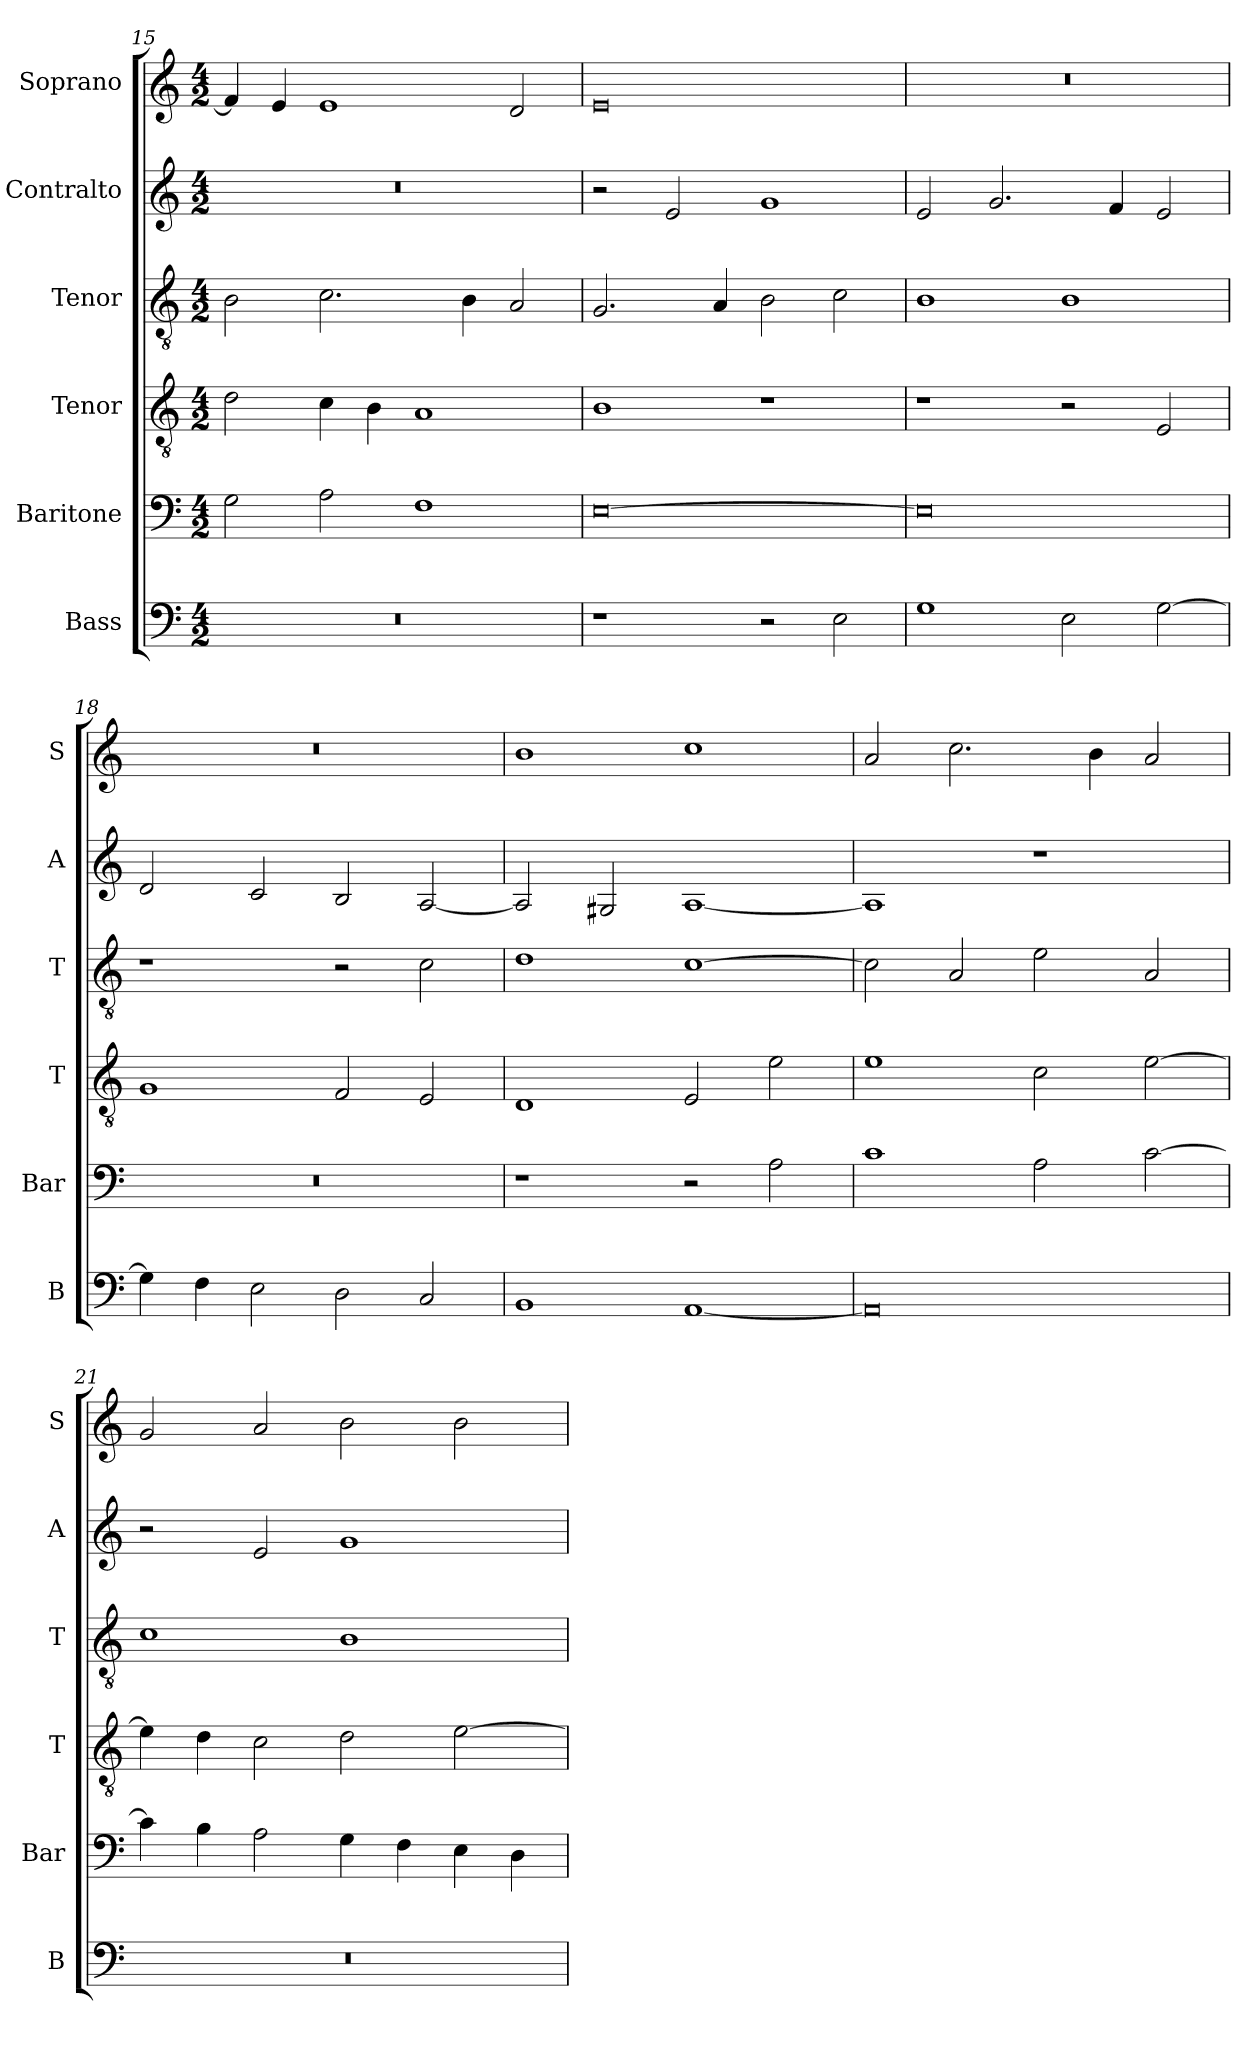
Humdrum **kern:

**kern	**kern	**kern	**kern	**kern	**kern
*part6	*part5	*part4	*part3	*part2	*part1
*staff6	*staff5	*staff4	*staff3	*staff2	*staff1
*I"Bass	*I"Baritone	*I"Tenor	*I"Tenor	*I"Contralto	*I"Soprano
*I'B	*I'Bar	*I'T	*I'T	*I'A	*I'S
*clefF4	*clefF4	*clefGv2	*clefGv2	*clefG2	*clefG2
*k[]	*k[]	*k[]	*k[]	*k[]	*k[]
*E:phr	*E:phr	*E:phr	*E:phr	*E:phr	*E:phr
*M4/2	*M4/2	*M4/2	*M4/2	*M4/2	*M4/2
=15	=15	=15	=15	=15	=15
0r	2G	2d	2B	0r	4f]
.	.	.	.	.	4e
.	2A	4c	2.c	.	1e
.	.	4B	.	.	.
.	1F	1A	.	.	.
.	.	.	4B	.	.
.	.	.	2A	.	2d
=16	=16	=16	=16	=16	=16
1r	[0E	1B	2.G	2r	0e
.	.	.	.	2e	.
.	.	.	4A	.	.
2r	.	1r	2B	1g	.
2E	.	.	2c	.	.
=17	=17	=17	=17	=17	=17
1G	0E]	1r	1B	2e	0r
.	.	.	.	2.g	.
2E	.	2r	1B	.	.
.	.	.	.	4f	.
[2G	.	2E	.	2e	.
=18	=18	=18	=18	=18	=18
4G]	0r	1G	1r	2d	0r
4F	.	.	.	.	.
2E	.	.	.	2c	.
2D	.	2F	2r	2B	.
2C	.	2E	2c	[2A	.
=19	=19	=19	=19	=19	=19
1BB	1r	1D	1d	2A]	1b
.	.	.	.	2G#X	.
[1AA	2r	2E	[1c	[1A	1cc
.	2A	2e	.	.	.
=20	=20	=20	=20	=20	=20
0AA]	1c	1e	2c]	1A]	2a
.	.	.	2A	.	2.cc
.	2A	2c	2e	1r	.
.	.	.	.	.	4b
.	[2c	[2e	2A	.	2a
=21	=21	=21	=21	=21	=21
0r	4c]	4e]	1c	2r	2g
.	4B	4d	.	.	.
.	2A	2c	.	2e	2a
.	4G	2d	1B	1g	2b
.	4F	.	.	.	.
.	4E	[2e	.	.	2b
.	4D	.	.	.	.
=	=	=	=	=	=
*-	*-	*-	*-	*-	*-
